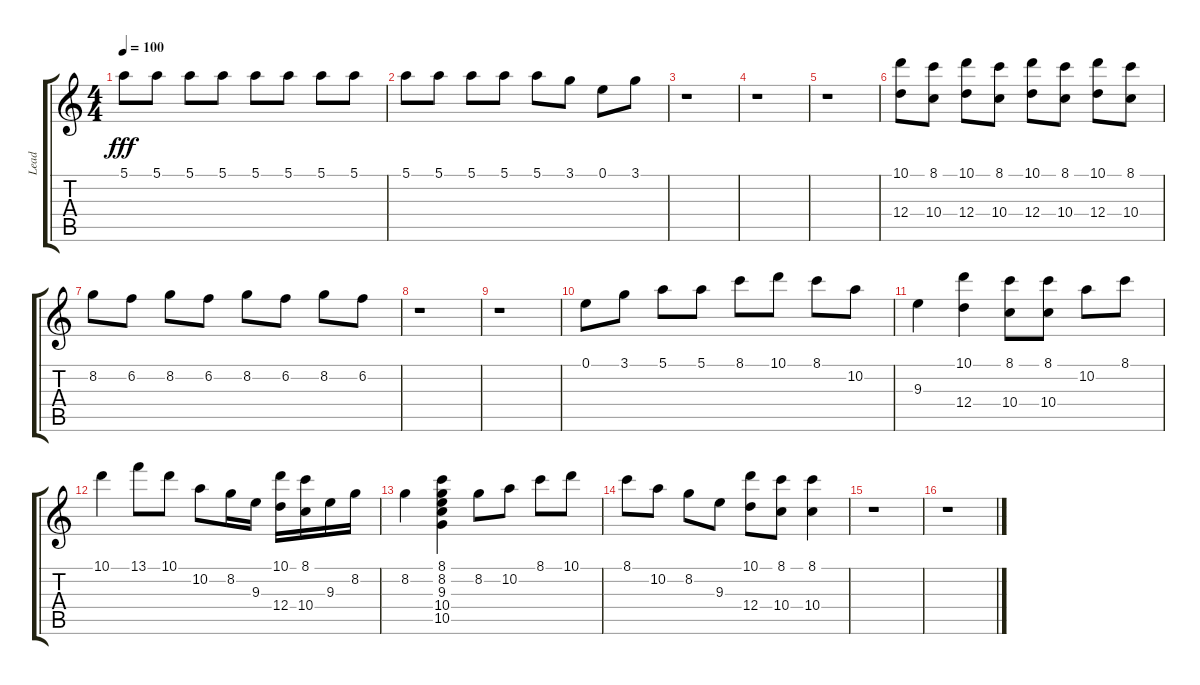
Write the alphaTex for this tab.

\track ("Lead" "Lead") {instrument acousticguitarnylon}
\staff {score tabs}
\tuning (E4 B3 G3 D3 A2 E2) {hide}
\ts (4 4)
\tempo 100
\clef g2
\ks c
5.1.8{dy fff} 5.1.8 5.1.8 5.1.8 5.1.8 5.1.8 5.1.8 5.1.8 |
5.1.8 5.1.8 5.1.8 5.1.8 5.1.8 3.1.8 0.1.8 3.1.8 |
r.1 |
r.1 |
r.1 |
(10.1 12.4).8 (8.1 10.4).8 (10.1 12.4).8 (8.1 10.4).8 (10.1 12.4).8 (8.1 10.4).8 (10.1 12.4).8 (8.1 10.4).8 |
8.2.8 6.2.8 8.2.8 6.2.8 8.2.8 6.2.8 8.2.8 6.2.8 |
r.1 |
r.1 |
0.1.8 3.1.8 5.1.8 5.1.8 8.1.8 10.1.8 8.1.8 10.2.8 |
9.3.4 (10.1 12.4).4 (8.1 10.4).8 (8.1 10.4).8 10.2.8 8.1.8 |
10.1.4 13.1.8 10.1.8 10.2.8 8.2.16 9.3.16 (10.1 12.4).16 (8.1 10.4).16 9.3.16 8.2.16 |
8.2.4 (8.1 8.2 9.3 10.4 10.5).4 8.2.8 10.2.8 8.1.8 10.1.8 |
8.1.8 10.2.8 8.2.8 9.3.8 (10.1 12.4).8 (8.1 10.4).8 (8.1 10.4).4 |
r.1 |
r.1
